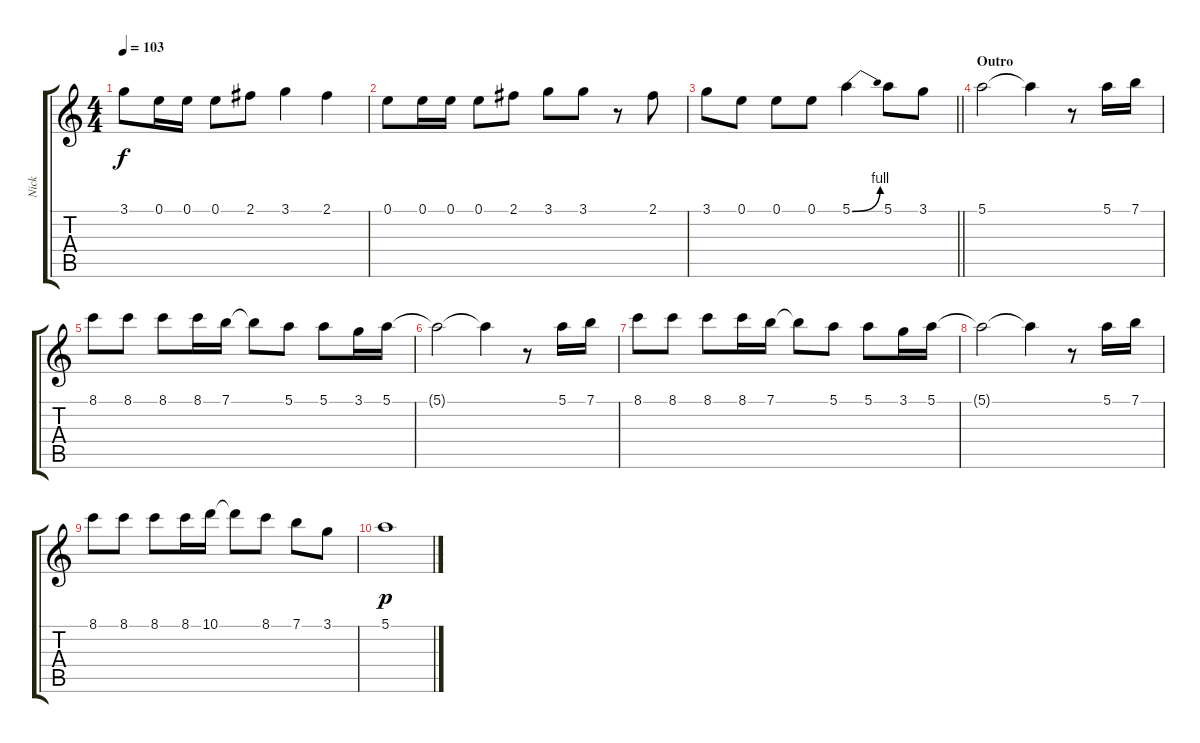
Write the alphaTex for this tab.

\track ("Nick" "Nick") {instrument overdrivenguitar}
\staff {score tabs}
\tuning (E4 B3 G3 D3 A2 E2) {hide}
\ts (4 4)
\tempo 103
\clef g2
\ks c
3.1.8{dy f} 0.1.16 0.1.16 0.1.8 2.1.8 3.1.4 2.1.4 |
0.1.8 0.1.16 0.1.16 0.1.8 2.1.8 3.1.8 3.1.8 r.8 2.1.8 |
\barLineRight lightlight
3.1.8 0.1.8 0.1.8 0.1.8 5.1{be (bend 0 0 60 4)}.4 5.1.8 3.1.8 |
\section ("" "Outro")
5.1.2 5.1{t}.4 r.8 5.1.16 7.1.16 |
8.1.8 8.1.8 8.1.8 8.1.16 7.1.16 7.1{t}.8 5.1.8 5.1.8 3.1.16 5.1.16 |
5.1{t}.2 5.1{t}.4 r.8 5.1.16 7.1.16 |
8.1.8 8.1.8 8.1.8 8.1.16 7.1.16 7.1{t}.8 5.1.8 5.1.8 3.1.16 5.1.16 |
5.1{t}.2 5.1{t}.4 r.8 5.1.16 7.1.16 |
8.1.8 8.1.8 8.1.8 8.1.16 10.1.16 10.1{t}.8 8.1.8 7.1.8 3.1.8 |
5.1.1{dy p}
